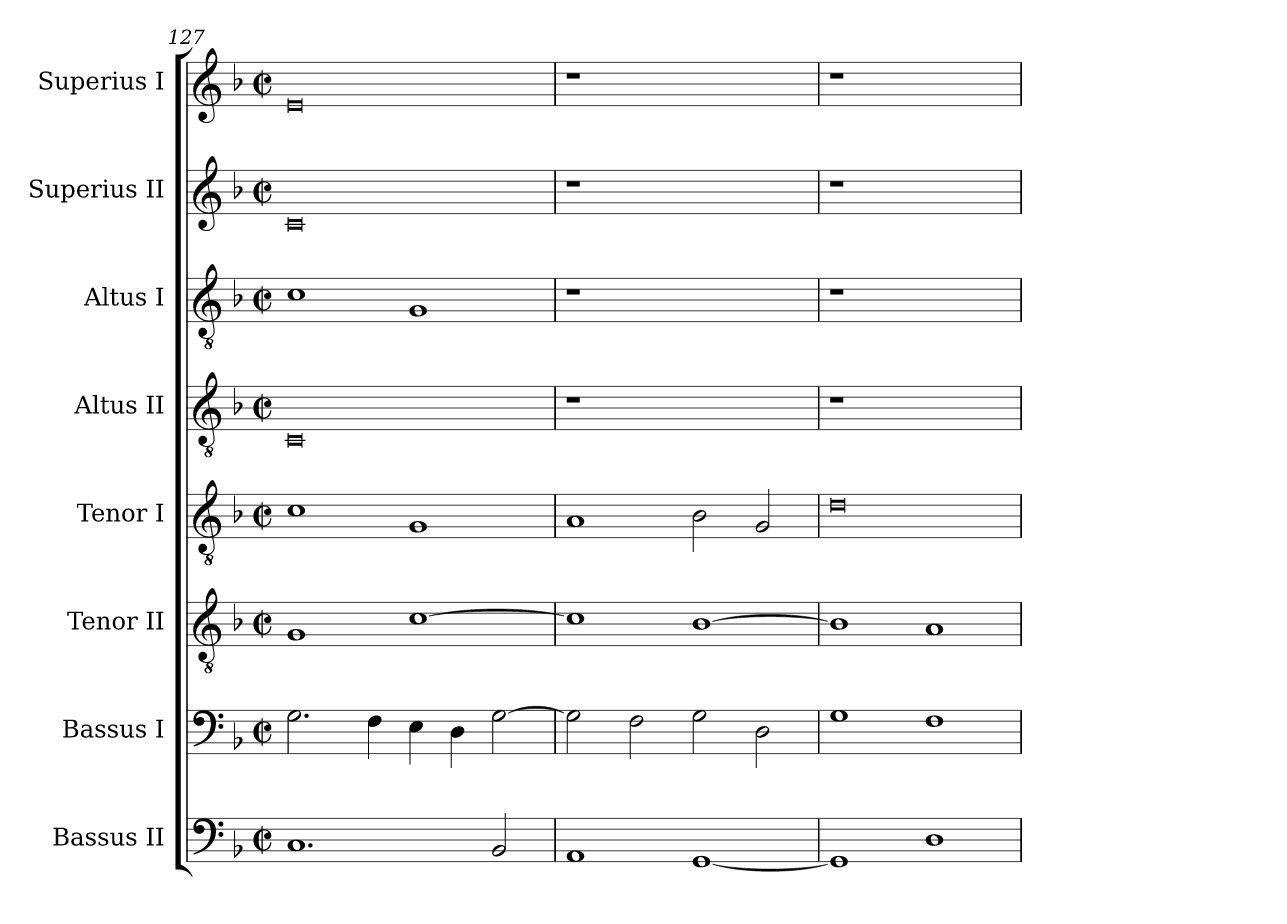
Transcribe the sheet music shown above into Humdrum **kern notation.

**kern	**kern	**kern	**kern	**kern	**kern	**kern	**kern
*part8	*part7	*part6	*part5	*part4	*part3	*part2	*part1
*staff8	*staff7	*staff6	*staff5	*staff4	*staff3	*staff2	*staff1
*I"Bassus II	*I"Bassus I	*I"Tenor II	*I"Tenor I	*I"Altus II	*I"Altus I	*I"Superius II	*I"Superius I
*I'B.s.	*	*	*	*I'A.s.	*	*I'S.s.	*I'S.p.
*clefF4	*clefF4	*clefGv2	*clefGv2	*clefGv2	*clefGv2	*clefG2	*clefG2
*	*	*ITrd7c12	*ITrd7c12	*ITrd7c12	*ITrd7c12	*	*
*k[b-]	*k[b-]	*k[b-]	*k[b-]	*k[b-]	*k[b-]	*k[b-]	*k[b-]
*F:	*F:	*F:	*F:	*F:	*F:	*F:	*F:
*M2/2	*M2/2	*M2/2	*M2/2	*M2/2	*M2/2	*M2/2	*M2/2
*met(c|)	*met(c|)	*met(c|)	*met(c|)	*met(c|)	*met(c|)	*met(c|)	*met(c|)
=127	=127	=127	=127	=127	=127	=127	=127
1.Ci	2.Gi\	1GGi	1Ci	0CCi	1Ci	0ci	0ei
.	4Fi\	.	.	.	.	.	.
.	4Ei\	[>1Ci	1GGi	.	1GGi	.	.
.	4Di\	.	.	.	.	.	.
2BB-i/	[>2Gi\	.	.	.	.	.	.
=128	=128	=128	=128	=128	=128	=128	=128
!	!	!	!	!LO:N:vis=1	!LO:N:vis=1	!LO:N:vis=1	!LO:N:vis=1
1AAi	2Gi\]	1Ci]	1AAi	1r	1r	1r	1r
.	2Fi\	.	.	.	.	.	.
[<1GGi	2Gi\	[>1BB-i	2BB-i\	1ryy	1ryy	1ryy	1ryy
.	2Di\	.	2GGi/	.	.	.	.
!!LO:LB:g=z
=129	=129	=129	=129	=129	=129	=129	=129
!	!	!	!	!LO:N:vis=1	!LO:N:vis=1	!LO:N:vis=1	!LO:N:vis=1
1GGi]	1Gi	1BB-i]	0Di	1r	1r	1r	1r
1Di	1Fi	1AAi	.	1ryy	1ryy	1ryy	1ryy
=	=	=	=	=	=	=	=
*-	*-	*-	*-	*-	*-	*-	*-
